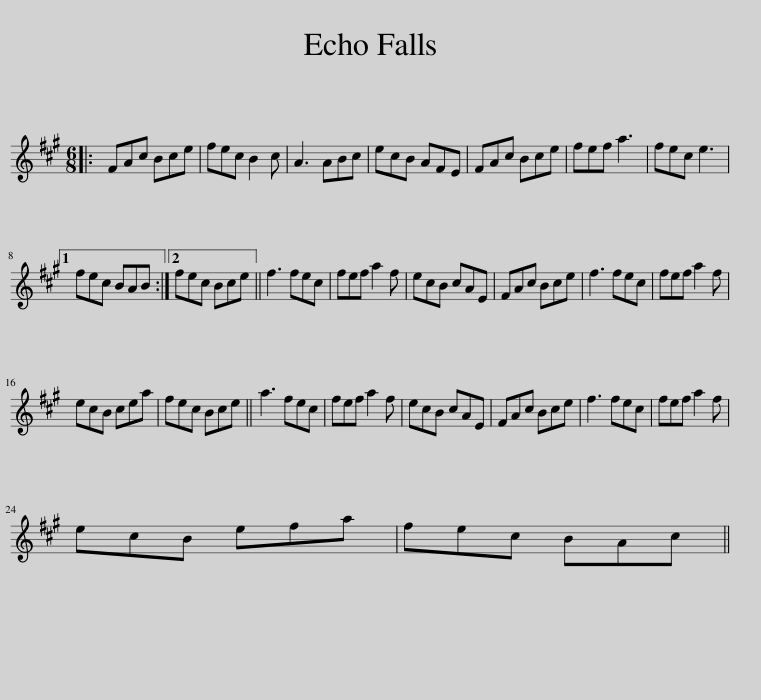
X:1
L:1/8
M:6/8
I:linebreak $
K:F#min
V:1 treble
V:1
|: FAc Bce | fec B2 c | A3 ABc | ecB AFE | FAc Bce | %5
 fef a3 | fec e3 |1$ fec BAB :|2 fec Bce || f3 fec | %10
 fef a2 f | ecB cAE | FAc Bce | f3 fec | fef a2 f |$ %15
 ecB cea | fec Bce || a3 fec | fef a2 f | ecB cAE | %20
 FAc Bce | f3 fec | fef a2 f |$ ecB efa | fec BAc || %25
